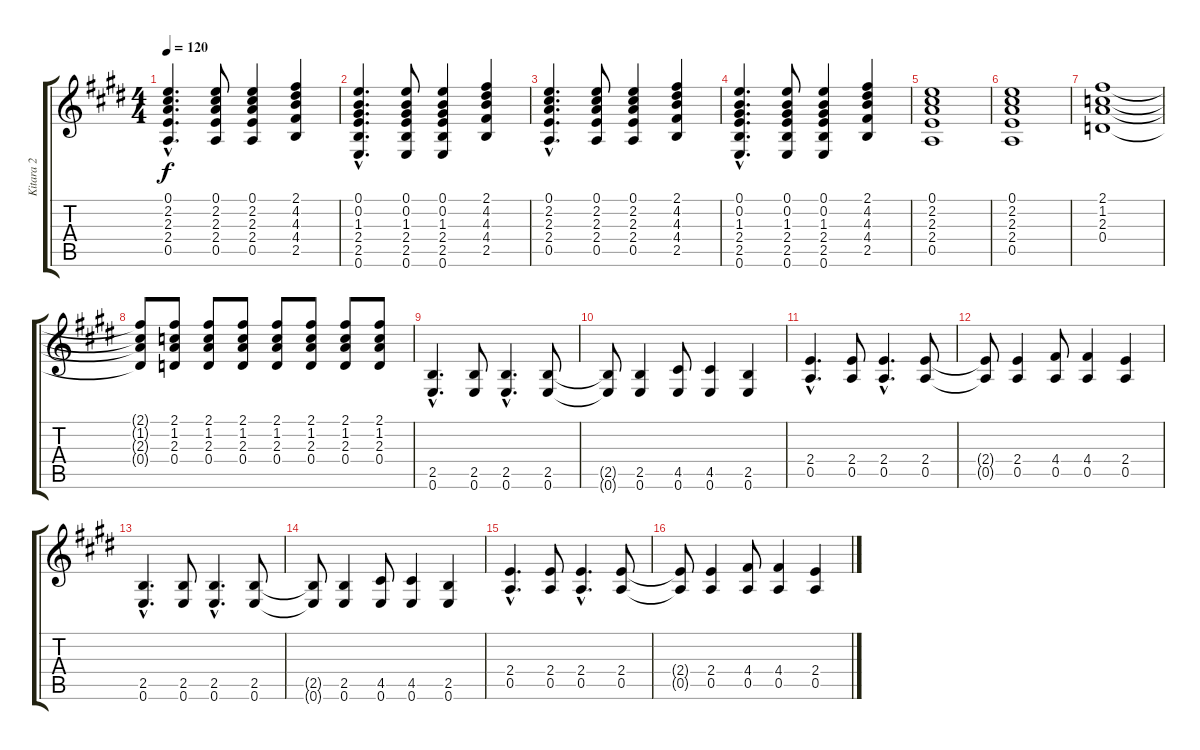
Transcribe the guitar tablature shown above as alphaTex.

\track ("Kitara 2" "Kitara 2") {instrument electricguitarclean}
\staff {score tabs}
\tuning (E4 B3 G3 D3 A2 E2) {hide}
\ts (4 4)
\tempo 120
\clef g2
\ks e
(0.1{hac} 2.2{hac} 2.3{hac} 2.4{hac} 0.5{hac}).4{d dy f} (0.1 2.2 2.3 2.4 0.5).8 (0.1 2.2 2.3 2.4 0.5).4 (2.1 4.2 4.3 4.4 2.5).4 |
(0.1{hac} 0.2{hac} 1.3{hac} 2.4{hac} 2.5{hac} 0.6{hac}).4{d} (0.1 0.2 1.3 2.4 2.5 0.6).8 (0.1 0.2 1.3 2.4 2.5 0.6).4 (2.1 4.2 4.3 4.4 2.5).4 |
(0.1{hac} 2.2{hac} 2.3{hac} 2.4{hac} 0.5{hac}).4{d} (0.1 2.2 2.3 2.4 0.5).8 (0.1 2.2 2.3 2.4 0.5).4 (2.1 4.2 4.3 4.4 2.5).4 |
(0.1{hac} 0.2{hac} 1.3{hac} 2.4{hac} 2.5{hac} 0.6{hac}).4{d} (0.1 0.2 1.3 2.4 2.5 0.6).8 (0.1 0.2 1.3 2.4 2.5 0.6).4 (2.1 4.2 4.3 4.4 2.5).4 |
(0.1 2.2 2.3 2.4 0.5).1 |
(0.1 2.2 2.3 2.4 0.5).1 |
(2.1 1.2 2.3 0.4).1 |
(2.1{t} 1.2{t} 2.3{t} 0.4{t}).8 (2.1 1.2 2.3 0.4).8 (2.1 1.2 2.3 0.4).8 (2.1 1.2 2.3 0.4).8 (2.1 1.2 2.3 0.4).8 (2.1 1.2 2.3 0.4).8 (2.1 1.2 2.3 0.4).8 (2.1 1.2 2.3 0.4).8 |
(2.5{hac} 0.6{hac}).4{d} (2.5 0.6).8 (2.5{hac} 0.6{hac}).4{d} (2.5 0.6).8 |
(2.5{t} 0.6{t}).8 (2.5 0.6).4 (4.5 0.6).8 (4.5 0.6).4 (2.5 0.6).4 |
(2.4{hac} 0.5{hac}).4{d} (2.4 0.5).8 (2.4{hac} 0.5{hac}).4{d} (2.4 0.5).8 |
(2.4{t} 0.5{t}).8 (2.4 0.5).4 (4.4 0.5).8 (4.4 0.5).4 (2.4 0.5).4 |
(2.5{hac} 0.6{hac}).4{d} (2.5 0.6).8 (2.5{hac} 0.6{hac}).4{d} (2.5 0.6).8 |
(2.5{t} 0.6{t}).8 (2.5 0.6).4 (4.5 0.6).8 (4.5 0.6).4 (2.5 0.6).4 |
(2.4{hac} 0.5{hac}).4{d} (2.4 0.5).8 (2.4{hac} 0.5{hac}).4{d} (2.4 0.5).8 |
(2.4{t} 0.5{t}).8 (2.4 0.5).4 (4.4 0.5).8 (4.4 0.5).4 (2.4 0.5).4
